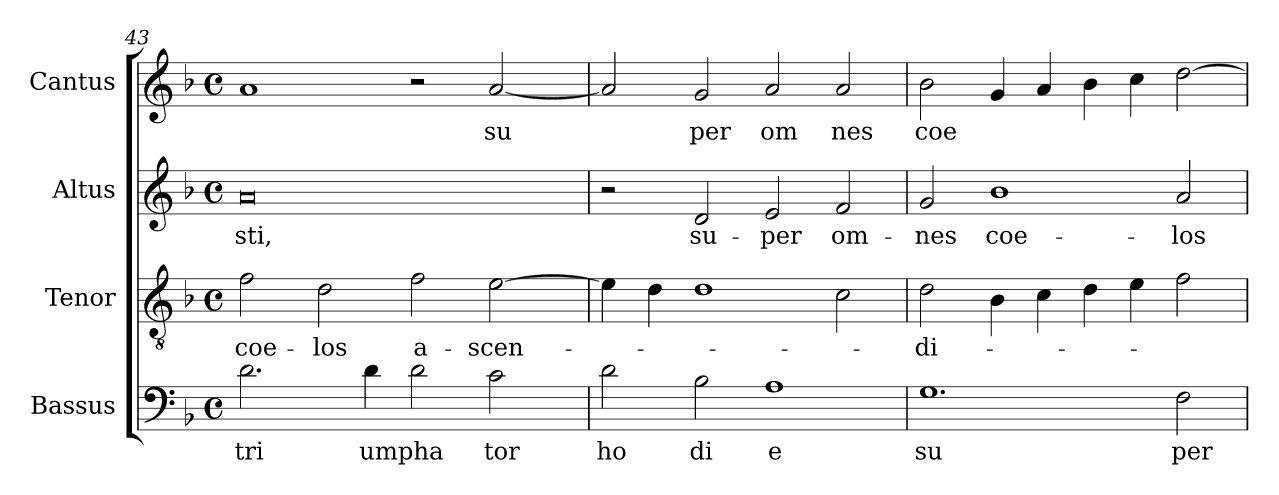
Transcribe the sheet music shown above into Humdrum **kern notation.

**kern	**text	**kern	**text	**kern	**text	**kern	**text
*part4	*part4	*part3	*part3	*part2	*part2	*part1	*part1
*staff4	*staff4	*staff3	*staff3	*staff2	*staff2	*staff1	*staff1
*I"Bassus	*	*I"Tenor	*	*I"Altus	*	*I"Cantus	*
!!LO:LB:g=z
*clefF4	*	*clefGv2	*	*clefG2	*	*clefG2	*
*k[b-]	*	*k[b-]	*	*k[b-]	*	*k[b-]	*
*F:	*	*F:	*	*F:	*	*F:	*
*M4/4	*	*M4/4	*	*M4/4	*	*M4/4	*
*met(c)	*	*met(c)	*	*met(c)	*	*met(c)	*
=43	=43	=43	=43	=43	=43	=43	=43
!	!LO:LY:b:cj	!	!LO:LY:b:cj	!	!LO:LY:b:cj	!	!
*	*	*	*	*	*	*^	*
2.d\	tri	2f\	coe-	0a	-sti,	1a	64ryy	.
.	.	.	.	.	.	.	1ryy	.
!	!	!	!LO:LY:b:cj	!	!	!	!	!
.	.	2d\	-los	.	.	.	.	.
!	!LO:LY:b	!	!	!	!	!	!	!
4d\	umpha	.	.	.	.	.	.	.
!	!	!	!LO:LY:b:cj	!	!	!	!	!
2d\	.	2f\	a-	.	.	2r	.	.
.	.	.	.	.	.	.	2ryy	.
!	!LO:LY:b:cj	!	!LO:LY:b	!	!	!	!	!LO:LY:b:cj
2c\	tor	[>2e\	-scen-	.	.	[<2a/	.	su
.	.	.	.	.	.	.	4ryy	.
.	.	.	.	.	.	.	8...ryy	.
=44	=44	=44	=44	=44	=44	=44	=44	=44
!	!LO:LY:b:cj	!	!	!	!	!	!	!
*	*	*	*	*	*	*v	*v	*
2d\	ho	4e\]	.	2r	.	2a/]	.
.	.	4d\	.	.	.	.	.
!	!LO:LY:b:cj	!	!	!	!LO:LY:b:cj	!	!LO:LY:b:cj
2B-\	di	1d	.	2d/	su-	2g/	per
!	!LO:LY:b:cj	!	!	!	!LO:LY:b:cj	!	!LO:LY:b:cj
1A	e	.	.	2e/	-per	2a/	om
!	!	!	!	!	!LO:LY:b:cj	!	!LO:LY:b:cj
.	.	2c\	.	2f/	om-	2a/	nes
=45	=45	=45	=45	=45	=45	=45	=45
!	!LO:LY:b:cj	!	!LO:LY:b:cj	!	!LO:LY:b:cj	!	!LO:LY:b
1.G	su	2d\	-di-	2g/	-nes	2b-\	coe
!	!	!	!	!	!LO:LY:b:cj	!	!
.	.	4B-\	.	1b-	coe-	4g/	.
.	.	4c\	.	.	.	4a/	.
.	.	4d\	.	.	.	4b-\	.
.	.	4e\	.	.	.	4cc\	.
!	!LO:LY:b:cj	!	!	!	!LO:LY:b:cj	!	!
2F\	per	2f\	.	2a/	-los	[>2dd\	.
=	=	=	=	=	=	=	=
*-	*-	*-	*-	*-	*-	*-	*-
